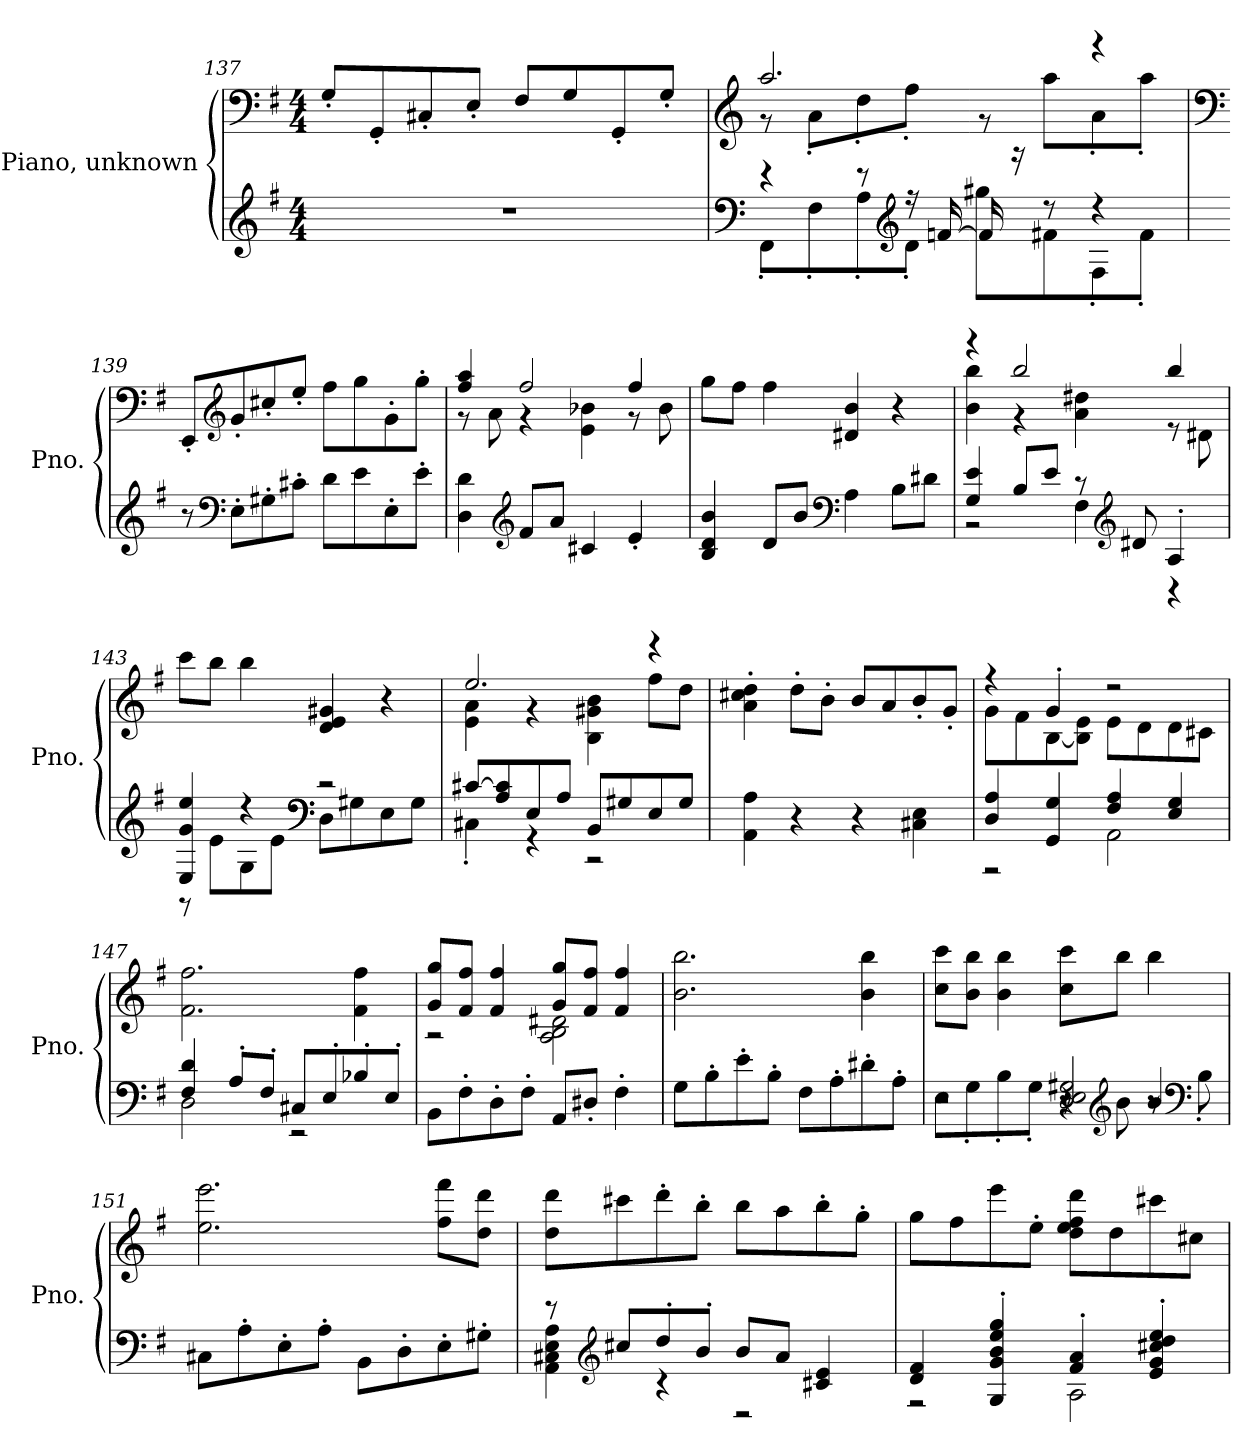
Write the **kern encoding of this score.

**kern	**kern
*part1	*part1
*staff2	*staff1
*I"Piano, unknown	*
*I'Pno.	*
!!LO:LB:g=z
*clefG2	*clefF4
*k[f#]	*k[f#]
*M4/4	*M4/4
=137	=137
1r	8G'/L
.	8GG'/
.	8C#X'/
.	8E'/J
.	8F#/L
.	8G/
.	8GG'/
.	8G'/J
=138	=138
*clefF4	*clefG2
*^	*^
4r	8FF#'\L	2.aa/	8r
.	8F#'\	.	8a'\L
8r	8A'\	.	8dd'\
*clefG2	*	*	*
16r	8d'\J	.	8ff#'\J
[16fn/	.	.	.
16f/]	8gg#X\L	.	8r
16r	.	.	.
8r	8f#X\	.	8aa\L
4r	8F#'\	4r	8a'\
.	8f#'\J	.	8aa'\J
*v	*v	*	*
*	*v	*v
=139	=139
*	*clefF4
8r	8EE'/L
*clefF4	*clefG2
8E'\L	8g'/
8G#X'\	8cc#X'/
8c#X'\J	8ee'/J
8d\L	8ff#\L
8e\	8gg\
8E'\	8g'\
8e'\J	8gg'\J
!!LO:PB:g=z
=140	=140
*	*^
4D\ 4d\	4ff#/ 4aa/	8r
.	.	8a\
*clefG2	*	*
8f#/L	2ff#/	4r
8a/J	.	.
4c#X/	.	4e\ 4b-X\
4e'/	4ff#/	8r
.	.	8b-\
*	*v	*v
=141	=141
4B/ 4d/ 4b/	8gg\L
.	8ff#\J
8d/L	4ff#\
8b/J	.
*clefF4	*
4A\	4d#X/ 4b/
8B\L	4r
8d#X\J	.
=142	=142
*^	*^
4G/ 4e/	2r	4r	4b\ 4bb\
8B/L	.	2bb/	4r
8e/J	.	.	.
8r	4F#\	.	4a\ 4dd#X\
*clefG2	*	*	*
8d#X/	.	.	.
4A'/	4r	4bb/	8r
.	.	.	8d#X\
*	*	*v	*v
=143	=143	=143
4E/ 4g/ 4ee/	8r	8ccc\L
.	8e\L	8bb\J
4r	8G\	4bb\
.	8e\J	.
*clefF4	*	*
2r	8D\L	4d/ 4e/ 4g#X/
.	8G#X\	.
.	8E\	4r
.	8G#\J	.
!!LO:LB:g=z
=144	=144	=144
*	*	*^
[8c#X/L	4C#X'\	2.ee/	4e\ 4a\
8A/ 8c#/]	.	.	.
8E/	4r	.	4r
8A/J	.	.	.
8BB/L	2r	.	4B\ 4g#X\ 4b\
8G#X/	.	.	.
8E/	.	4r	8ff#\L
8G#/J	.	.	8dd\J
*v	*v	*	*
*	*v	*v
=145	=145
4AA\ 4A\	4a\' 4cc#X\' 4dd\'
4r	8dd'\L
.	8b'\J
4r	8b/L
.	8a/
4C#X\ 4E\	8b'/
.	8g'/J
=146	=146
*^	*^
4D/ 4A/	2r	4r	8g\L
.	.	.	8f#\
4GG/ 4G/	.	4g'/	[8B\
.	.	.	8B\] 8e\J
4F#/ 4A/	2AA\	2r	8e\L
.	.	.	8d\
4E/ 4G/	.	.	8d\
.	.	.	8c#X\J
*	*	*v	*v
=147	=147	=147
4F#/ 4d/	2D\	2.f#\ 2.ff#\
8A'/L	.	.
8F#'/J	.	.
8C#X/L	2r	.
8E'/	.	.
8B-X'/	.	4f#\ 4ff#\
8E'/J	.	.
*v	*v	*
!!LO:LB:g=z
=148	=148
*	*^
8BB\L	8g/ 8gg/L	2r
8F#'\	8f#/ 8ff#/J	.
8D'\	4f#/ 4ff#/	.
8F#'\J	.	.
8AA/L	8g/ 8gg/L	2A\ 2B\ 2d#X\
8D#X'/J	8f#/ 8ff#/J	.
4F#'\	4f#/ 4ff#/	.
*	*v	*v
=149	=149
8G\L	2.b\ 2.bb\
8B'\	.
8e'\	.
8B'\J	.
8F#\L	.
8A'\	.
8d#X'\	4b\ 4bb\
8A'\J	.
=150	=150
*^	*
*	*^	*
2r	8E\L	2r	8cc\ 8ccc\L
.	8G'\	.	8b\ 8bb\J
.	8B'\	.	4b\ 4bb\
.	8G'\J	.	.
4r	8r	2D/ 2E/ 2G#X/	8cc\ 8ccc\L
*clefG2	*	*	*
.	8b\	.	8bb\J
4b/	8r	.	4bb\
*clefF4	*	*	*
.	8B'\	.	.
*v	*v	*v	*
=151	=151
8C#X\L	2.ee\ 2.eee\
8A'\	.
8E'\	.
8A'\J	.
8BB\L	.
8D'\	.
8E'\	8ff#\ 8fff#\L
8G#X'\J	8dd\ 8ddd\J
!!LO:LB:g=z
=152	=152
*^	*
8r	4AA\ 4C#X\ 4E\ 4A\	8dd\ 8ddd\L
*clefG2	*	*
8cc#X/L	.	8ccc#X\
8dd'/	4r	8ddd'\
8b'/J	.	8bb'\J
8b/L	2r	8bb\L
8a/J	.	8aa\
4c#X/ 4e/	.	8bb'\
.	.	8gg'\J
=153	=153	=153
4d/ 4f#/	2r	8gg\L
.	.	8ff#\
4G/' 4g/' 4b/' 4ee/' 4gg/'	.	8eee\
.	.	8ee'\J
4f#/' 4a/'	2A\	8dd\ 8ee\ 8ff#\ 8ddd\L
.	.	8dd\
4e/' 4g/' 4cc#X/' 4dd/' 4ee/'	.	8ccc#X\
.	.	8cc#X\J
*v	*v	*
=	=
*-	*-
